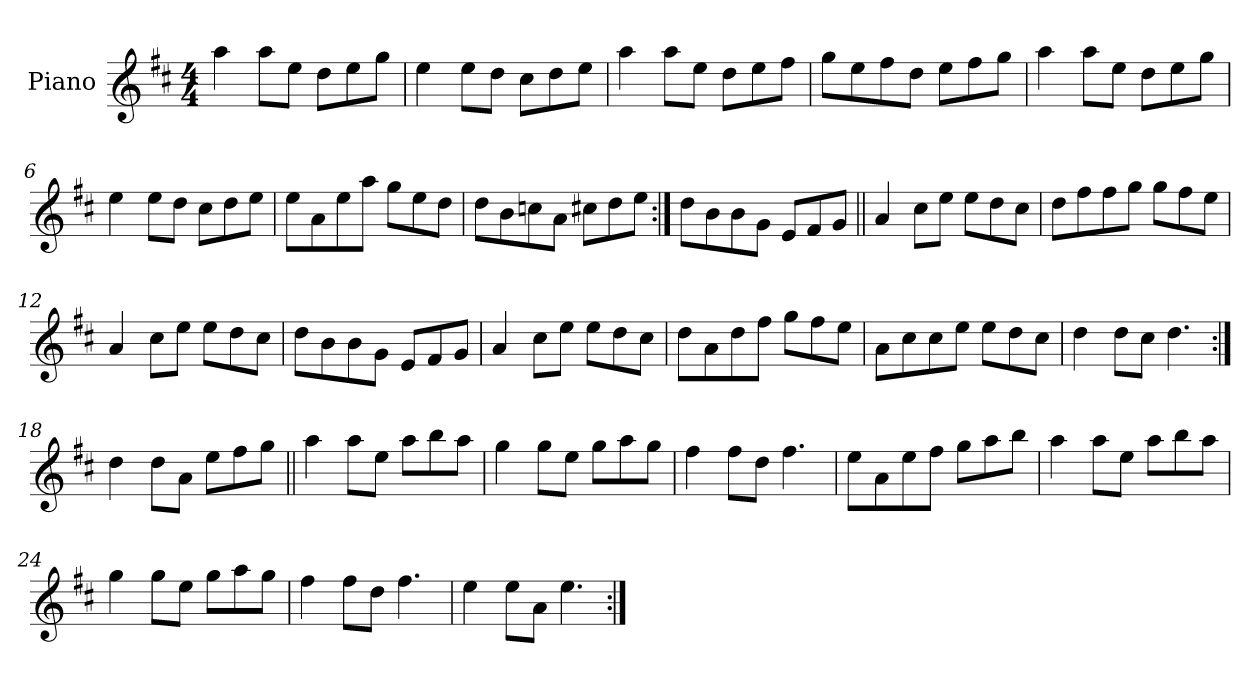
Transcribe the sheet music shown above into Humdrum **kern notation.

**kern
*part1
*staff1
*I"Piano
*I'Pno
*clefG2
*k[f#c#]
*A:mix
*M4/4
=1
4aa\
8aa\L
8ee\J
8dd\L
8ee\
8gg\J
=2
4ee\
8ee\L
8dd\J
8cc#\L
8dd\
8ee\J
=3
4aa\
8aa\L
8ee\J
8dd\L
8ee\
8ff#\J
=4
8gg\L
8ee\
8ff#\
8dd\J
8ee\L
8ff#\
8gg\J
=5
4aa\
8aa\L
8ee\J
8dd\L
8ee\
8gg\J
=6
4ee\
8ee\L
8dd\J
8cc#\L
8dd\
8ee\J
=7
8ee\L
8a\
8ee\
8aa\J
8gg\L
8ee\
8dd\J
=8
8dd\L
8b\
8ccn\
8a\J
8cc#X\L
8dd\
8ee\J
=9:|!
8dd\L
8b\
8b\
8g\J
8e/L
8f#/
8g/J
=10||
4a/
8cc#\L
8ee\J
8ee\L
8dd\
8cc#\J
=11
8dd\L
8ff#\
8ff#\
8gg\J
8gg\L
8ff#\
8ee\J
=12
4a/
8cc#\L
8ee\J
8ee\L
8dd\
8cc#\J
=13
8dd\L
8b\
8b\
8g\J
8e/L
8f#/
8g/J
=14
4a/
8cc#\L
8ee\J
8ee\L
8dd\
8cc#\J
=15
8dd\L
8a\
8dd\
8ff#\J
8gg\L
8ff#\
8ee\J
=16
8a\L
8cc#\
8cc#\
8ee\J
8ee\L
8dd\
8cc#\J
=17
4dd\
8dd\L
8cc#\J
4.dd\
=18:|!
4dd\
8dd\L
8a\J
8ee\L
8ff#\
8gg\J
=19||
4aa\
8aa\L
8ee\J
8aa\L
8bb\
8aa\J
=20
4gg\
8gg\L
8ee\J
8gg\L
8aa\
8gg\J
=21
4ff#\
8ff#\L
8dd\J
4.ff#\
=22
8ee\L
8a\
8ee\
8ff#\J
8gg\L
8aa\
8bb\J
=23
4aa\
8aa\L
8ee\J
8aa\L
8bb\
8aa\J
=24
4gg\
8gg\L
8ee\J
8gg\L
8aa\
8gg\J
=25
4ff#\
8ff#\L
8dd\J
4.ff#\
=26
4ee\
8ee\L
8a\J
4.ee\
=:|!
*-
